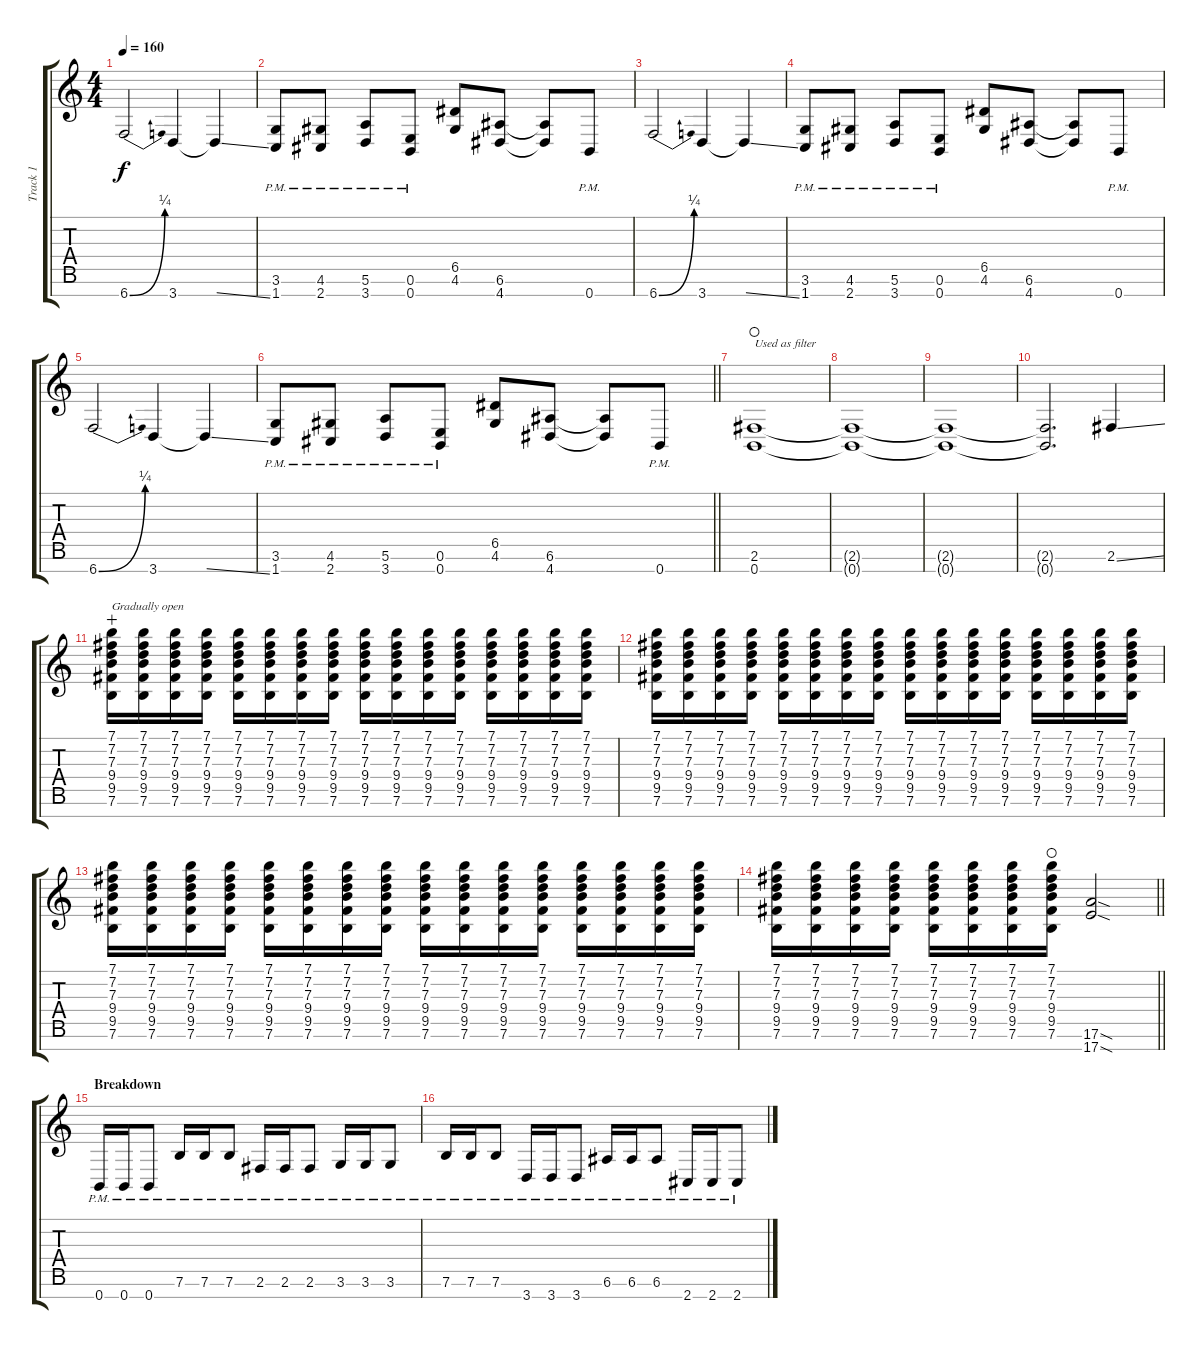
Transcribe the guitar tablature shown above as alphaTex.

\track ("Track 1" "Track 1") {instrument distortionguitar}
\staff {score tabs}
\tuning (E4 B3 G3 D3 A2 E2 B1) {hide}
\ts (4 4)
\tempo 160
\clef g2
\ks c
6.7{be (bend 0 0 60 1)}.2{dy f} 3.7.4 3.7{ss t}.4 |
(3.6{pm} 1.7{pm}).8 (4.6{pm} 2.7{pm}).8 (5.6{pm} 3.7{pm}).8 (0.6{pm} 0.7{pm}).8 (6.5 4.6).8 (6.6 4.7).8 (6.6{t} 4.7{t}).8 0.7{pm}.8 |
6.7{be (bend 0 0 60 1)}.2 3.7.4 3.7{ss t}.4 |
(3.6{pm} 1.7{pm}).8 (4.6{pm} 2.7{pm}).8 (5.6{pm} 3.7{pm}).8 (0.6{pm} 0.7{pm}).8 (6.5 4.6).8 (6.6 4.7).8 (6.6{t} 4.7{t}).8 0.7{pm}.8 |
6.7{be (bend 0 0 60 1)}.2 3.7.4 3.7{ss t}.4 |
\barLineRight lightlight
(3.6{pm} 1.7{pm}).8 (4.6{pm} 2.7{pm}).8 (5.6{pm} 3.7{pm}).8 (0.6{pm} 0.7{pm}).8 (6.5 4.6).8 (6.6 4.7).8 (6.6{t} 4.7{t}).8 0.7{pm}.8 |
\section ("" "")
(2.6 0.7).1{txt "Used as filter" waho} |
(2.6{t} 0.7{t}).1 |
(2.6{t} 0.7{t}).1 |
(2.6{t} 0.7{t}).2{d} 2.6{ss}.4 |
(7.1 7.2 7.3 9.4 9.5 7.6).16{txt "Gradually open" wahc} (7.1 7.2 7.3 9.4 9.5 7.6).16 (7.1 7.2 7.3 9.4 9.5 7.6).16 (7.1 7.2 7.3 9.4 9.5 7.6).16 (7.1 7.2 7.3 9.4 9.5 7.6).16 (7.1 7.2 7.3 9.4 9.5 7.6).16 (7.1 7.2 7.3 9.4 9.5 7.6).16 (7.1 7.2 7.3 9.4 9.5 7.6).16 (7.1 7.2 7.3 9.4 9.5 7.6).16 (7.1 7.2 7.3 9.4 9.5 7.6).16 (7.1 7.2 7.3 9.4 9.5 7.6).16 (7.1 7.2 7.3 9.4 9.5 7.6).16 (7.1 7.2 7.3 9.4 9.5 7.6).16 (7.1 7.2 7.3 9.4 9.5 7.6).16 (7.1 7.2 7.3 9.4 9.5 7.6).16 (7.1 7.2 7.3 9.4 9.5 7.6).16 |
(7.1 7.2 7.3 9.4 9.5 7.6).16 (7.1 7.2 7.3 9.4 9.5 7.6).16 (7.1 7.2 7.3 9.4 9.5 7.6).16 (7.1 7.2 7.3 9.4 9.5 7.6).16 (7.1 7.2 7.3 9.4 9.5 7.6).16 (7.1 7.2 7.3 9.4 9.5 7.6).16 (7.1 7.2 7.3 9.4 9.5 7.6).16 (7.1 7.2 7.3 9.4 9.5 7.6).16 (7.1 7.2 7.3 9.4 9.5 7.6).16 (7.1 7.2 7.3 9.4 9.5 7.6).16 (7.1 7.2 7.3 9.4 9.5 7.6).16 (7.1 7.2 7.3 9.4 9.5 7.6).16 (7.1 7.2 7.3 9.4 9.5 7.6).16 (7.1 7.2 7.3 9.4 9.5 7.6).16 (7.1 7.2 7.3 9.4 9.5 7.6).16 (7.1 7.2 7.3 9.4 9.5 7.6).16 |
(7.1 7.2 7.3 9.4 9.5 7.6).16 (7.1 7.2 7.3 9.4 9.5 7.6).16 (7.1 7.2 7.3 9.4 9.5 7.6).16 (7.1 7.2 7.3 9.4 9.5 7.6).16 (7.1 7.2 7.3 9.4 9.5 7.6).16 (7.1 7.2 7.3 9.4 9.5 7.6).16 (7.1 7.2 7.3 9.4 9.5 7.6).16 (7.1 7.2 7.3 9.4 9.5 7.6).16 (7.1 7.2 7.3 9.4 9.5 7.6).16 (7.1 7.2 7.3 9.4 9.5 7.6).16 (7.1 7.2 7.3 9.4 9.5 7.6).16 (7.1 7.2 7.3 9.4 9.5 7.6).16 (7.1 7.2 7.3 9.4 9.5 7.6).16 (7.1 7.2 7.3 9.4 9.5 7.6).16 (7.1 7.2 7.3 9.4 9.5 7.6).16 (7.1 7.2 7.3 9.4 9.5 7.6).16 |
\barLineRight lightlight
(7.1 7.2 7.3 9.4 9.5 7.6).16 (7.1 7.2 7.3 9.4 9.5 7.6).16 (7.1 7.2 7.3 9.4 9.5 7.6).16 (7.1 7.2 7.3 9.4 9.5 7.6).16 (7.1 7.2 7.3 9.4 9.5 7.6).16 (7.1 7.2 7.3 9.4 9.5 7.6).16 (7.1 7.2 7.3 9.4 9.5 7.6).16 (7.1 7.2 7.3 9.4 9.5 7.6).16{waho} (17.6{sod} 17.7{sod}).2 |
\section ("" "Breakdown")
0.7{pm}.16 0.7{pm}.16 0.7{pm}.8 7.6{pm}.16 7.6{pm}.16 7.6{pm}.8 2.6{pm}.16 2.6{pm}.16 2.6{pm}.8 3.6{pm}.16 3.6{pm}.16 3.6{pm}.8 |
7.6{pm}.16 7.6{pm}.16 7.6{pm}.8 3.7{pm}.16 3.7{pm}.16 3.7{pm}.8 6.6{pm}.16 6.6{pm}.16 6.6{pm}.8 2.7{pm}.16 2.7{pm}.16 2.7{pm}.8
